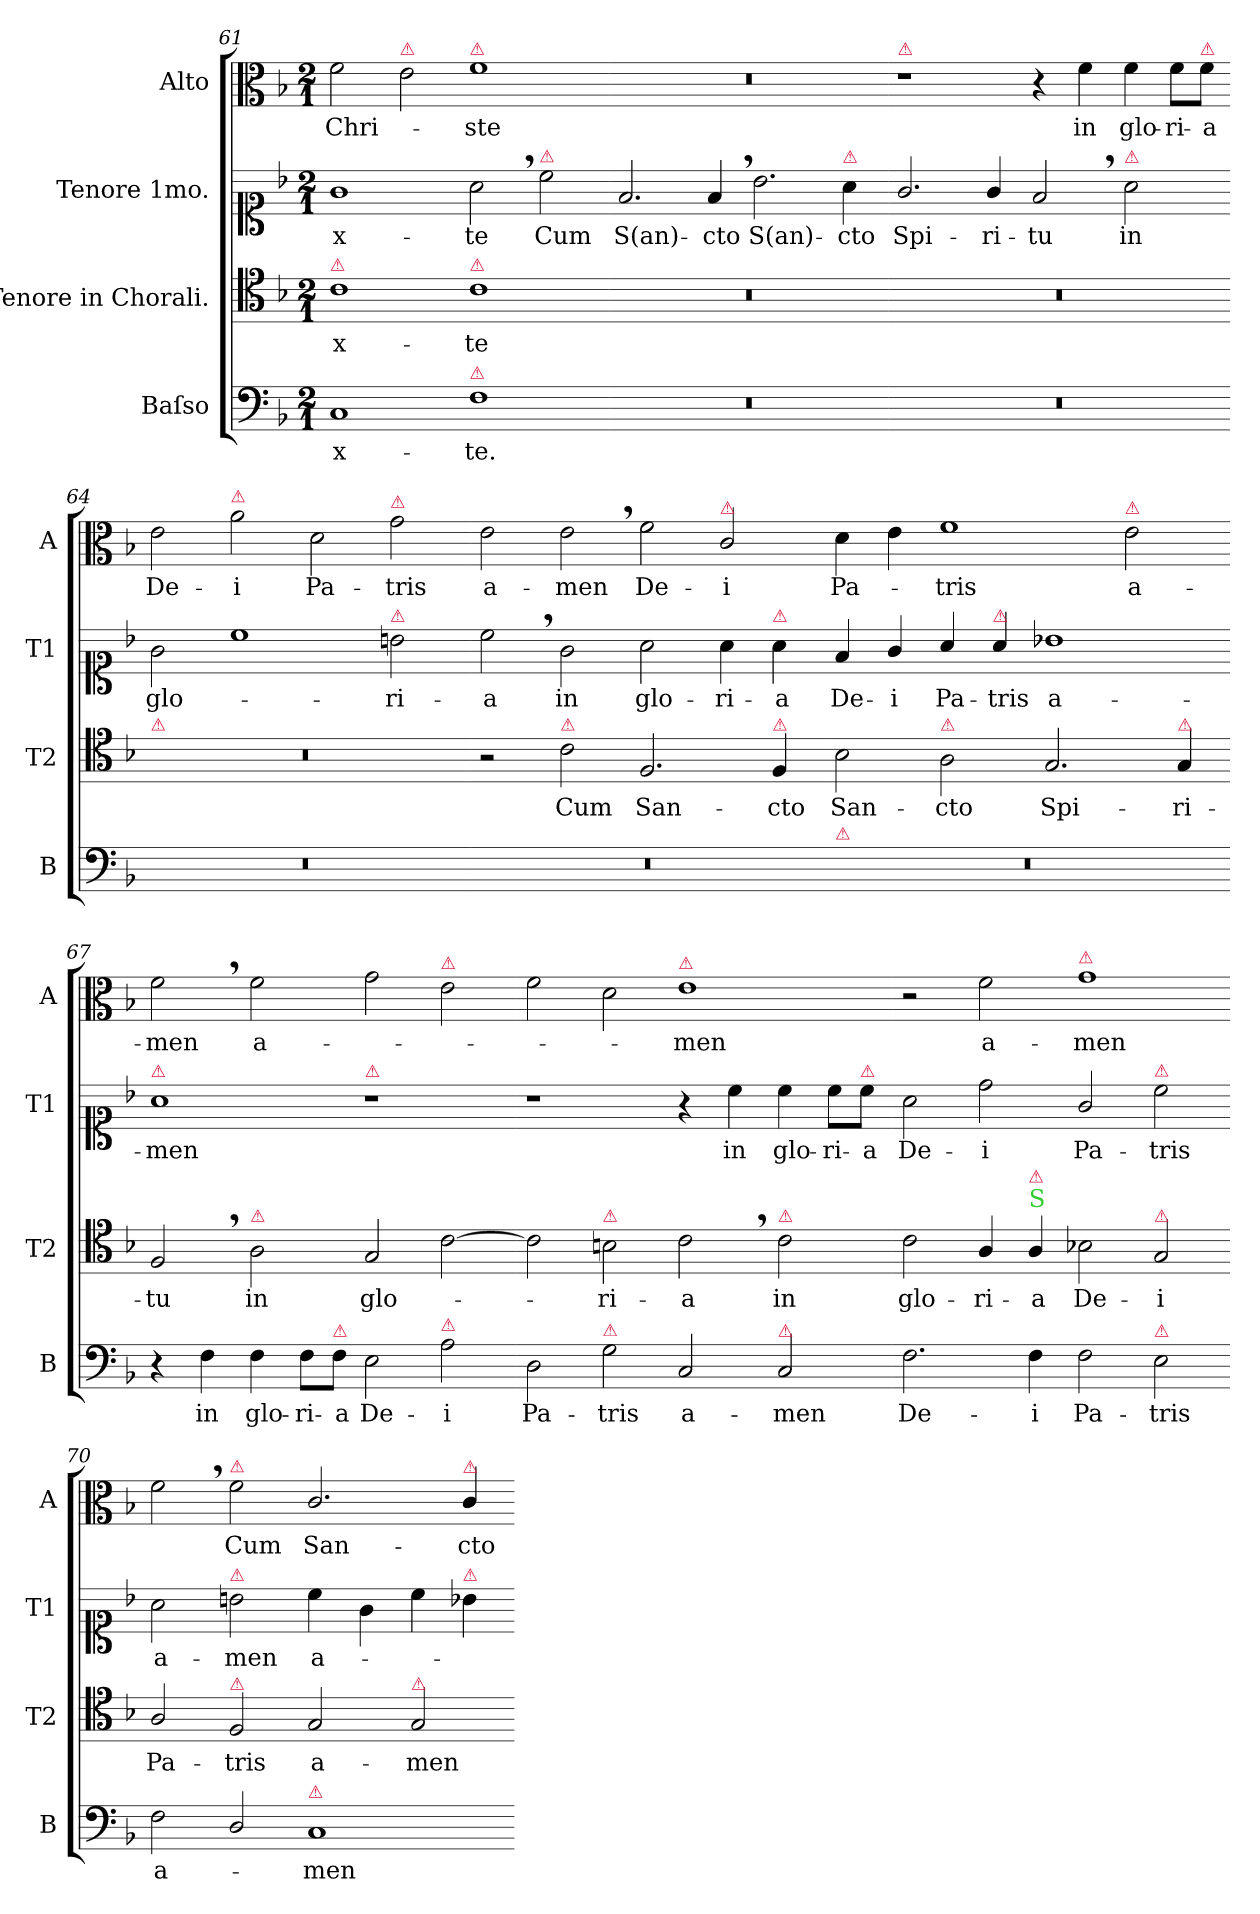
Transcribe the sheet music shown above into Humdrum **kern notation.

**kern	**text	**kern	**text	**kern	**text	**kern	**text
*part4	*part4	*part3	*part3	*part2	*part2	*part1	*part1
*staff4	*staff4	*staff3	*staff3	*staff2	*staff2	*staff1	*staff1
*I"Baſso	*	*I"Tenore in Chorali.	*	*I"Tenore 1mo.	*	*I"Alto	*
*I'B	*	*I'T2	*	*I'T1	*	*I'A	*
*clefF4	*	*clefC4	*	*clefC1	*	*clefC3	*
*k[b-]	*	*k[b-]	*	*k[b-]	*	*k[b-]	*
*M2/1	*	*M2/1	*	*M2/1	*	*M2/1	*
=61	=61	=61	=61	=61	=61	=61	=61
!	!	!LO:TX:a:color=crimson:t=⚠	!	!	!	!	!
1C	x-	1c	x-	1g	x-	2f\	Chri-
!	!	!	!	!	!	!LO:TX:a:color=crimson:t=⚠	!
.	.	.	.	.	.	2e\	.
!	!	!	!	!	!	!LO:TX:a:color=crimson:t=⚠	!
!	!	!LO:TX:a:color=crimson:t=⚠	!	!	!	!	!
!LO:TX:a:color=crimson:t=⚠	!	!	!	!	!	!	!
1F	-te.	1c	-te	2a,<\	-te	1f	-ste
!	!	!	!	!LO:TX:a:color=crimson:t=⚠	!	!	!
.	.	.	.	2cc\	Cum	.	.
=62-	=62-	=62-	=62-	=62-	=62-	=62-	=62-
0r	.	0r	.	2.f/	S(an)-	0r	.
.	.	.	.	4f,</	-cto	.	.
!	!	!	!	!	!LO:LY:i	!	!
.	.	.	.	2.b-\	S(an)-	.	.
!	!	!	!	!LO:TX:a:color=crimson:t=⚠	!	!	!
!	!	!	!	!	!LO:LY:i	!	!
.	.	.	.	4a\	-cto	.	.
=63-	=63-	=63-	=63-	=63-	=63-	=63-	=63-
!	!	!	!	!	!	!LO:TX:a:color=crimson:t=⚠	!
0r	.	0r	.	2.g/	Spi-	1r	.
.	.	.	.	4g/	-ri-	.	.
.	.	.	.	2f,</	-tu	4r	.
.	.	.	.	.	.	4f\	in
!	!	!	!	!LO:TX:a:color=crimson:t=⚠	!	!	!
.	.	.	.	2a\	in	4f\	glo-
.	.	.	.	.	.	8f\L	-ri-
!	!	!	!	!	!	!LO:TX:a:color=crimson:t=⚠	!
.	.	.	.	.	.	8f\J	-a
=64-	=64-	=64-	=64-	=64-	=64-	=64-	=64-
!	!	!LO:TX:a:color=crimson:t=⚠	!	!	!	!	!
0r	.	0r	.	2g\	glo-	2e\	De-
!	!	!	!	!	!	!LO:TX:a:color=crimson:t=⚠	!
.	.	.	.	1cc	.	2a\	-i
.	.	.	.	.	.	2d\	Pa-
!	!	!	!	!	!	!LO:TX:a:color=crimson:t=⚠	!
!	!	!	!	!LO:TX:a:color=crimson:t=⚠	!	!	!
.	.	.	.	2bn\	-ri-	2g\	-tris
=65-	=65-	=65-	=65-	=65-	=65-	=65-	=65-
0r	.	2r	.	2cc,<\	-a	2e\	a-
!	!	!LO:TX:a:color=crimson:t=⚠	!	!	!	!	!
.	.	2c\	Cum	2g\	in	2e,<\	-men
.	.	2.F/	San-	2a\	glo-	2f\	De-
!	!	!	!	!	!	!LO:TX:a:color=crimson:t=⚠	!
.	.	.	.	4a\	-ri-	2c/	-i
!	!	!	!	!LO:TX:a:color=crimson:t=⚠	!	!	!
!	!	!LO:TX:a:color=crimson:t=⚠	!	!	!	!	!
.	.	4F/	-cto	4a\	-a	.	.
=66-	=66-	=66-	=66-	=66-	=66-	=66-	=66-
!LO:TX:a:color=crimson:t=⚠	!	!	!	!	!	!	!
!	!	!	!LO:LY:i	!	!	!	!
0r	.	2B-\	San-	4f/	De-	4d\	Pa-
.	.	.	.	4g/	-i	4e\	.
!	!	!LO:TX:a:color=crimson:t=⚠	!	!	!	!	!
!	!	!	!LO:LY:i	!	!	!	!
.	.	2A\	-cto	4a/	Pa-	1f	-tris
!	!	!	!	!LO:TX:a:color=crimson:t=⚠	!	!	!
.	.	.	.	4a/	-tris	.	.
.	.	2.G/	Spi-	1b-X	a-	.	.
!	!	!	!	!	!	!LO:TX:a:color=crimson:t=⚠	!
.	.	.	.	.	.	2e\	a-
!	!	!LO:TX:a:color=crimson:t=⚠	!	!	!	!	!
.	.	4G/	-ri-	.	.	.	.
=67-	=67-	=67-	=67-	=67-	=67-	=67-	=67-
!	!	!	!	!LO:TX:a:color=crimson:t=⚠	!	!	!
4r	.	2F,</	-tu	1a	-men	2f,<\	-men
4F\	in	.	.	.	.	.	.
!	!	!LO:TX:a:color=crimson:t=⚠	!	!	!	!	!
4F\	glo-	2A\	in	.	.	2f\	a-
8F\L	-ri-	.	.	.	.	.	.
!LO:TX:a:color=crimson:t=⚠	!	!	!	!	!	!	!
8F\J	-a	.	.	.	.	.	.
!	!	!	!	!LO:TX:a:color=crimson:t=⚠	!	!	!
2E\	De-	2G/	glo-	1r	.	2g\	.
!	!	!	!	!	!	!LO:TX:a:color=crimson:t=⚠	!
!LO:TX:a:color=crimson:t=⚠	!	!	!	!	!	!	!
2A\	-i	[2c\	.	.	.	2e\	.
=68-	=68-	=68-	=68-	=68-	=68-	=68-	=68-
2D\	Pa-	2c\]	.	1r	.	2f\	.
!	!	!LO:TX:a:color=crimson:t=⚠	!	!	!	!	!
!LO:TX:a:color=crimson:t=⚠	!	!	!	!	!	!	!
2G\	-tris	2Bn\	-ri-	.	.	2d\	.
!	!	!	!	!	!	!LO:TX:a:color=crimson:t=⚠	!
2C/	a-	2c,<\	-a	4r	.	1e	-men
.	.	.	.	4cc\	in	.	.
!	!	!LO:TX:a:color=crimson:t=⚠	!	!	!	!	!
!LO:TX:a:color=crimson:t=⚠	!	!	!	!	!	!	!
2C/	-men	2c\	in	4cc\	glo-	.	.
.	.	.	.	8cc\L	-ri-	.	.
!	!	!	!	!LO:TX:a:color=crimson:t=⚠	!	!	!
.	.	.	.	8cc\J	-a	.	.
=69-	=69-	=69-	=69-	=69-	=69-	=69-	=69-
2.F\	De-	2c\	glo-	2a\	De-	2r	.
!	!	!	!	!	!	!	!LO:LY:i
.	.	4A/	-ri-	2dd\	-i	2f\	a-
!	!	!LO:TX:a:color=limegreen:t=S	!	!	!	!	!
!	!	!LO:TX:a:color=crimson:t=⚠	!	!	!	!	!
4F\	-i	4A/	-a	.	.	.	.
!	!	!	!	!	!	!LO:TX:a:color=crimson:t=⚠	!
!	!	!	!	!	!	!	!LO:LY:i
2F\	Pa-	2B-X\	De-	2g/	Pa-	1g	-men
!	!	!	!	!LO:TX:a:color=crimson:t=⚠	!	!	!
!	!	!LO:TX:a:color=crimson:t=⚠	!	!	!	!	!
!LO:TX:a:color=crimson:t=⚠	!	!	!	!	!	!	!
2E\	-tris	2G/	-i	2cc\	-tris	.	.
=70-	=70-	=70-	=70-	=70-	=70-	=70-	=70-
2F\	a-	2A/	Pa-	2a\	a-	2f,<\	.
!	!	!	!	!	!	!LO:TX:a:color=crimson:t=⚠	!
!	!	!	!	!LO:TX:a:color=crimson:t=⚠	!	!	!
!	!	!LO:TX:a:color=crimson:t=⚠	!	!	!	!	!
2D/	.	2F/	-tris	2bn\	-men	2f\	Cum
!LO:TX:a:color=crimson:t=⚠	!	!	!	!	!	!	!
1C	-men	2G/	a-	4cc\	a-	2.c/	San-
.	.	.	.	4g\	.	.	.
!	!	!LO:TX:a:color=crimson:t=⚠	!	!	!	!	!
.	.	2G/	-men	4cc\	.	.	.
!	!	!	!	!	!	!LO:TX:a:color=crimson:t=⚠	!
!	!	!	!	!LO:TX:a:color=crimson:t=⚠	!	!	!
.	.	.	.	4b-X\	.	4c/	-cto
=-	=-	=-	=-	=-	=-	=-	=-
*-	*-	*-	*-	*-	*-	*-	*-
